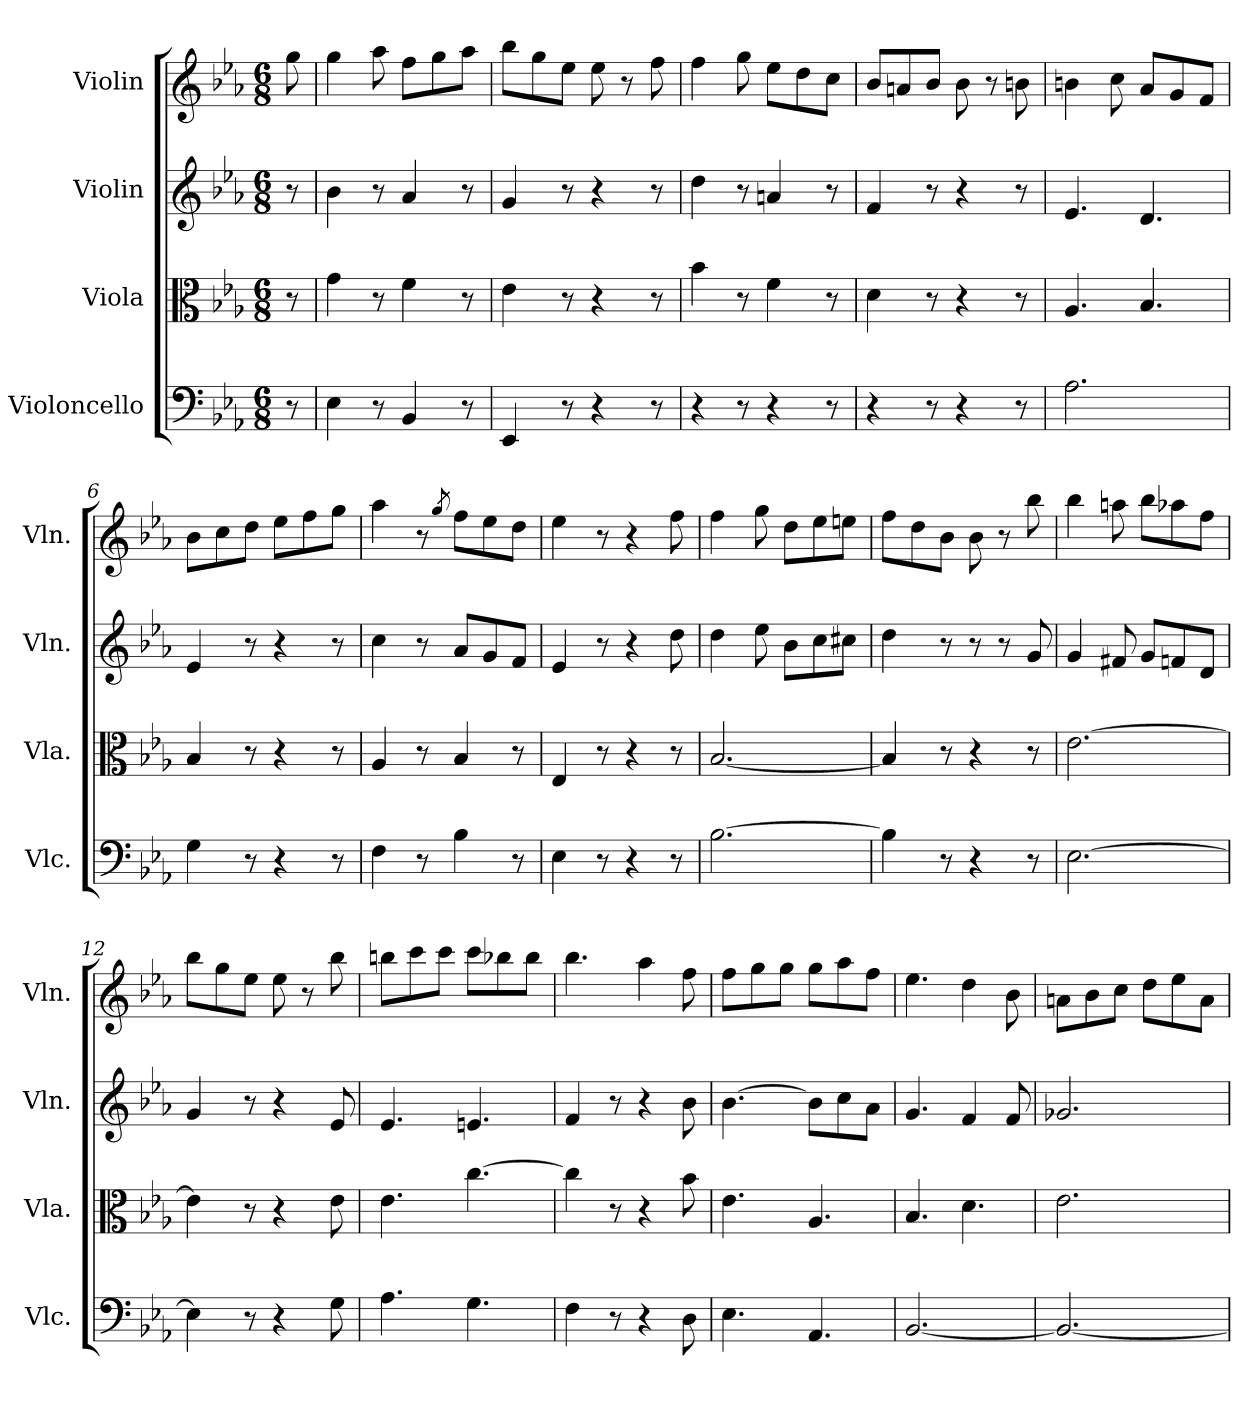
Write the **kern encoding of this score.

**kern	**kern	**kern	**kern
*part4	*part3	*part2	*part1
*staff4	*staff3	*staff2	*staff1
*I"Violoncello	*I"Viola	*I"Violin	*I"Violin
*I'Vlc.	*I'Vla.	*I'Vln.	*I'Vln.
*clefF4	*clefC3	*clefG2	*clefG2
*k[b-e-a-]	*k[b-e-a-]	*k[b-e-a-]	*k[b-e-a-]
*E-:	*E-:	*E-:	*E-:
*M6/8	*M6/8	*M6/8	*M6/8
=	=	=	=
8r	8r	8r	8gg\
=1	=1	=1	=1
4E-\	4g\	4b-\	4gg\
8r	8r	8r	8aa-\
4BB-/	4f\	4a-/	8ff\L
.	.	.	8gg\
8r	8r	8r	8aa-\J
=2	=2	=2	=2
4EE-/	4e-\	4g/	8bb-\L
.	.	.	8gg\
8r	8r	8r	8ee-\J
4r	4r	4r	8ee-\
.	.	.	8r
8r	8r	8r	8ff\
=3	=3	=3	=3
4r	4b-\	4dd\	4ff\
8r	8r	8r	8gg\
4r	4f\	4an/	8ee-\L
.	.	.	8dd\
8r	8r	8r	8cc\J
=4	=4	=4	=4
4r	4d\	4f/	8b-/L
.	.	.	8an/
8r	8r	8r	8b-/J
4r	4r	4r	8b-\
.	.	.	8r
8r	8r	8r	8bn\
=5	=5	=5	=5
2.A-\	4.A-/	4.e-/	4bn\
.	.	.	8cc\
.	4.B-/	4.d/	8a-/L
.	.	.	8g/
.	.	.	8f/J
=6	=6	=6	=6
4G\	4B-/	4e-/	8b-\L
.	.	.	8cc\
8r	8r	8r	8dd\J
4r	4r	4r	8ee-\L
.	.	.	8ff\
8r	8r	8r	8gg\J
=7	=7	=7	=7
4F\	4A-/	4cc\	4aa-\
8r	8r	8r	8r
.	.	.	8qgg/
4B-\	4B-/	8a-/L	8ff\L
.	.	8g/	8ee-\
8r	8r	8f/J	8dd\J
=8	=8	=8	=8
4E-\	4E-/	4e-/	4ee-\
8r	8r	8r	8r
4r	4r	4r	4r
8r	8r	8dd\	8ff\
=9	=9	=9	=9
[2.B-\	[2.B-/	4dd\	4ff\
.	.	8ee-\	8gg\
.	.	8b-\L	8dd\L
.	.	8cc\	8ee-\
.	.	8cc#X\J	8een\J
=10	=10	=10	=10
4B-\]	4B-/]	4dd\	8ff\L
.	.	.	8dd\
8r	8r	8r	8b-\J
4r	4r	8r	8b-\
.	.	8r	8r
8r	8r	8g/	8bb-\
=11	=11	=11	=11
[2.E-\	[2.e-\	4g/	4bb-\
.	.	8f#X/	8aan\
.	.	8g/L	8bb-\L
.	.	8fn/	8aa-X\
.	.	8d/J	8ff\J
=12	=12	=12	=12
4E-\]	4e-\]	4g/	8bb-\L
.	.	.	8gg\
8r	8r	8r	8ee-\J
4r	4r	4r	8ee-\
.	.	.	8r
8G\	8e-\	8e-/	8bb-\
=13	=13	=13	=13
4.A-\	4.e-\	4.e-/	8bbn\L
.	.	.	8ccc\
.	.	.	8ccc\J
4.G\	[4.cc\	4.en/	8ccc\L
.	.	.	8bb-X\
.	.	.	8bb-\J
=14	=14	=14	=14
4F\	4cc\]	4f/	4.bb-\
8r	8r	8r	.
4r	4r	4r	4aa-\
8D\	8b-\	8b-\	8ff\
=15	=15	=15	=15
4.E-\	4.e-\	[4.b-\	8ff\L
.	.	.	8gg\
.	.	.	8gg\J
4.AA-/	4.A-/	8b-\L]	8gg\L
.	.	8cc\	8aa-\
.	.	8a-\J	8ff\J
=16	=16	=16	=16
[2.BB-/	4.B-/	4.g/	4.ee-\
.	4.d\	4f/	4dd\
.	.	8f/	8b-\
=17	=17	=17	=17
2.BB-/_	2.e-\	2.g-X/	8an\L
.	.	.	8b-\
.	.	.	8cc\J
.	.	.	8dd\L
.	.	.	8ee-\
.	.	.	8a\J
=	=	=	=
*-	*-	*-	*-
